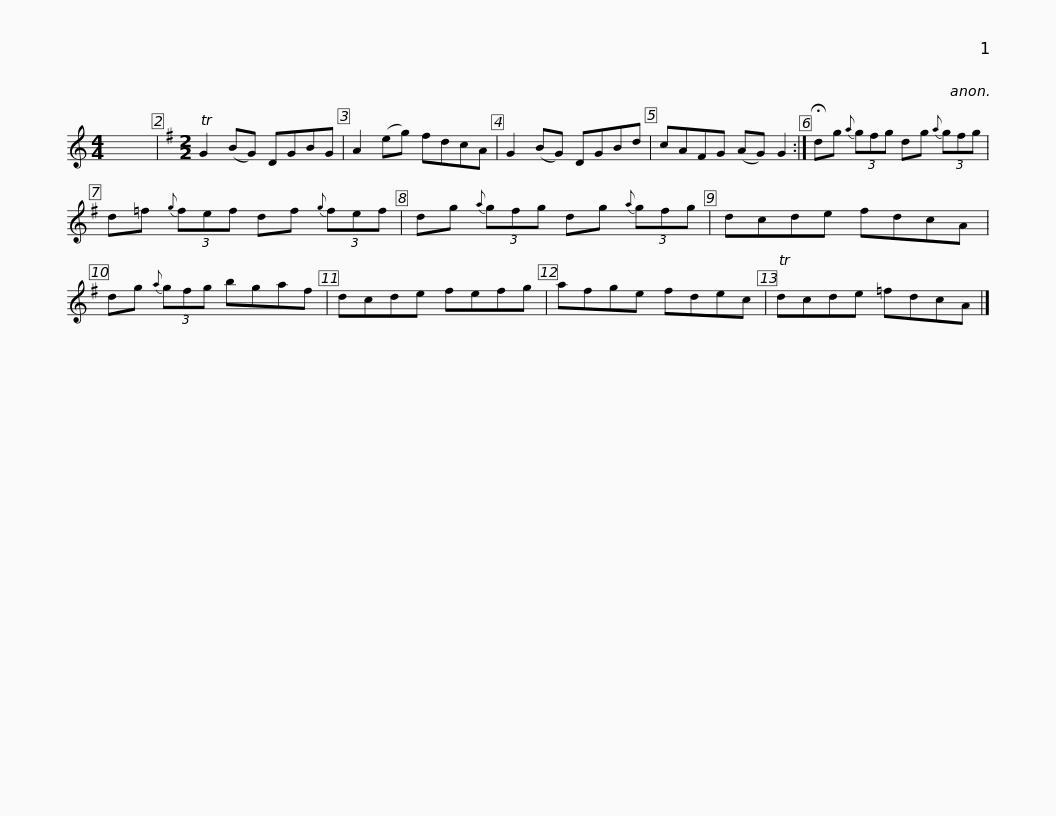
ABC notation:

X:1
L:1/8
M:4/4
I:linebreak $
K:C
V:1 treble
V:1
 x8 |[K:G][M:2/2] TG2 (BG) DGBG | A2 (eg) fdcA | G2 (BG) DGBd | cAFG (AG) G2 :| %5
 !fermata!dg{a} (3gfg dg{a} (3gfg |$ d=f{g} (3fef df{g} (3fef | dg{a} (3gfg dg{a} (3gfg | dcde fdcA | dg{a} (3gfg bgaf |$ %10
 dcde fefg | afge fdec | Tdcde =fdcA |] %13
